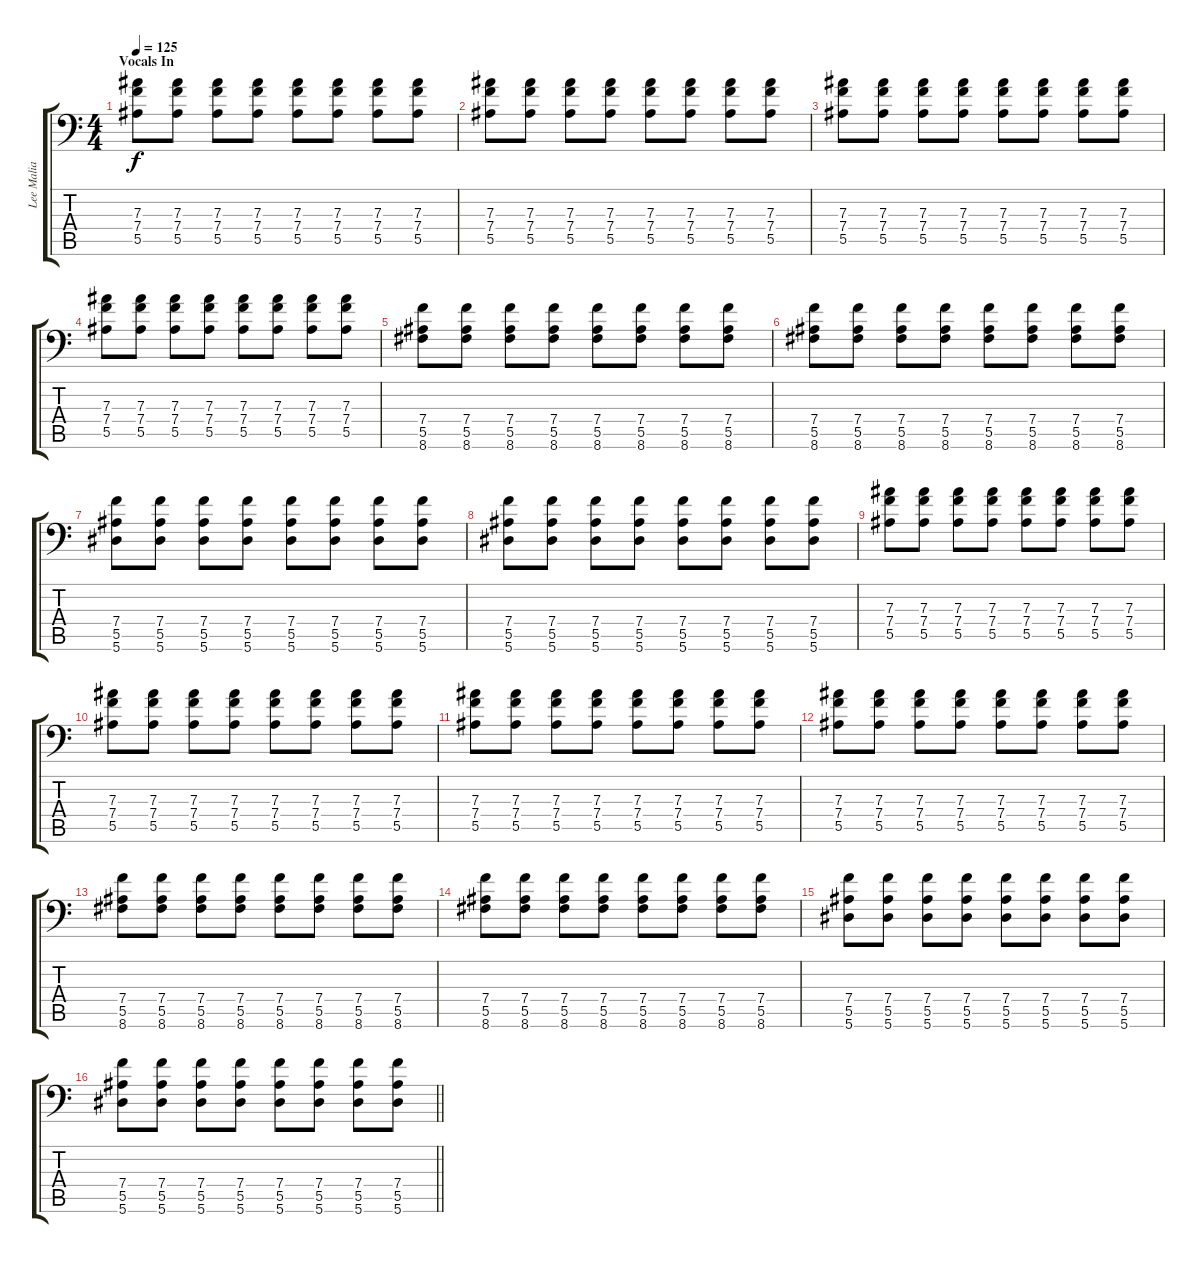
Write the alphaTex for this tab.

\track ("Lee Malia" "Lee Malia") {instrument distortionguitar}
\staff {score tabs}
\tuning (C4 G3 Eb3 Bb2 F2 Bb1) {hide}
\ts (4 4)
\section ("" "Vocals In")
\tempo 125
\clef f4
\ks c
(7.3 7.4 5.5).8{dy f} (7.3 7.4 5.5).8 (7.3 7.4 5.5).8 (7.3 7.4 5.5).8 (7.3 7.4 5.5).8 (7.3 7.4 5.5).8 (7.3 7.4 5.5).8 (7.3 7.4 5.5).8 |
(7.3 7.4 5.5).8 (7.3 7.4 5.5).8 (7.3 7.4 5.5).8 (7.3 7.4 5.5).8 (7.3 7.4 5.5).8 (7.3 7.4 5.5).8 (7.3 7.4 5.5).8 (7.3 7.4 5.5).8 |
(7.3 7.4 5.5).8 (7.3 7.4 5.5).8 (7.3 7.4 5.5).8 (7.3 7.4 5.5).8 (7.3 7.4 5.5).8 (7.3 7.4 5.5).8 (7.3 7.4 5.5).8 (7.3 7.4 5.5).8 |
(7.3 7.4 5.5).8 (7.3 7.4 5.5).8 (7.3 7.4 5.5).8 (7.3 7.4 5.5).8 (7.3 7.4 5.5).8 (7.3 7.4 5.5).8 (7.3 7.4 5.5).8 (7.3 7.4 5.5).8 |
(7.4 5.5 8.6).8 (7.4 5.5 8.6).8 (7.4 5.5 8.6).8 (7.4 5.5 8.6).8 (7.4 5.5 8.6).8 (7.4 5.5 8.6).8 (7.4 5.5 8.6).8 (7.4 5.5 8.6).8 |
(7.4 5.5 8.6).8 (7.4 5.5 8.6).8 (7.4 5.5 8.6).8 (7.4 5.5 8.6).8 (7.4 5.5 8.6).8 (7.4 5.5 8.6).8 (7.4 5.5 8.6).8 (7.4 5.5 8.6).8 |
(7.4 5.5 5.6).8 (7.4 5.5 5.6).8 (7.4 5.5 5.6).8 (7.4 5.5 5.6).8 (7.4 5.5 5.6).8 (7.4 5.5 5.6).8 (7.4 5.5 5.6).8 (7.4 5.5 5.6).8 |
(7.4 5.5 5.6).8 (7.4 5.5 5.6).8 (7.4 5.5 5.6).8 (7.4 5.5 5.6).8 (7.4 5.5 5.6).8 (7.4 5.5 5.6).8 (7.4 5.5 5.6).8 (7.4 5.5 5.6).8 |
(7.3 7.4 5.5).8 (7.3 7.4 5.5).8 (7.3 7.4 5.5).8 (7.3 7.4 5.5).8 (7.3 7.4 5.5).8 (7.3 7.4 5.5).8 (7.3 7.4 5.5).8 (7.3 7.4 5.5).8 |
(7.3 7.4 5.5).8 (7.3 7.4 5.5).8 (7.3 7.4 5.5).8 (7.3 7.4 5.5).8 (7.3 7.4 5.5).8 (7.3 7.4 5.5).8 (7.3 7.4 5.5).8 (7.3 7.4 5.5).8 |
(7.3 7.4 5.5).8 (7.3 7.4 5.5).8 (7.3 7.4 5.5).8 (7.3 7.4 5.5).8 (7.3 7.4 5.5).8 (7.3 7.4 5.5).8 (7.3 7.4 5.5).8 (7.3 7.4 5.5).8 |
(7.3 7.4 5.5).8 (7.3 7.4 5.5).8 (7.3 7.4 5.5).8 (7.3 7.4 5.5).8 (7.3 7.4 5.5).8 (7.3 7.4 5.5).8 (7.3 7.4 5.5).8 (7.3 7.4 5.5).8 |
(7.4 5.5 8.6).8 (7.4 5.5 8.6).8 (7.4 5.5 8.6).8 (7.4 5.5 8.6).8 (7.4 5.5 8.6).8 (7.4 5.5 8.6).8 (7.4 5.5 8.6).8 (7.4 5.5 8.6).8 |
(7.4 5.5 8.6).8 (7.4 5.5 8.6).8 (7.4 5.5 8.6).8 (7.4 5.5 8.6).8 (7.4 5.5 8.6).8 (7.4 5.5 8.6).8 (7.4 5.5 8.6).8 (7.4 5.5 8.6).8 |
(7.4 5.5 5.6).8 (7.4 5.5 5.6).8 (7.4 5.5 5.6).8 (7.4 5.5 5.6).8 (7.4 5.5 5.6).8 (7.4 5.5 5.6).8 (7.4 5.5 5.6).8 (7.4 5.5 5.6).8 |
\barLineRight lightlight
(7.4 5.5 5.6).8 (7.4 5.5 5.6).8 (7.4 5.5 5.6).8 (7.4 5.5 5.6).8 (7.4 5.5 5.6).8 (7.4 5.5 5.6).8 (7.4 5.5 5.6).8 (7.4 5.5 5.6).8
